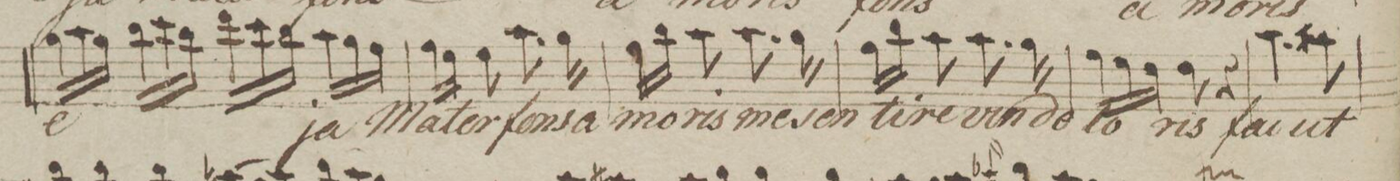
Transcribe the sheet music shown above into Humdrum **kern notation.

**kern	**text	**dynam
*I"Cant!	*	*
*clefC1	*	*
*k[b-e-a-]	*	*
*M2/4	*	*
24ee-\LL	e-	.
24ff\	.	.
24ee-\JJ	.	.
24gg\LL	.	.
24aa-\	.	.
24gg\JJ	.	.
24bb-\LL	.	.
24aa-\	.	.
24gg\JJ	.	.
24ff\LL	-ja	.
24ee-\	.	.
24dd\JJ	.	.
=66	=66	=66
16dd\LL	Ma-	.
16cc\JJ	.	.
8cc\	-ter	.
8.ff\	fons	.
16ee-\	a-	.
=67	=67	=67
16dd\LL	-mo-	.
16gg\JJ	.	.
8ff\	-ris	.
8.ff\	me	.
16ee-\	sen-	.
=68	=68	=68
16dd\LL	-ti-	.
16gg\JJ	.	.
8ff\	-re	.
8.ff\	vin	.
16ee-\	do-	.
=69	=69	=69
24dd\LL	-lo-	.
24cc\	.	.
24b-\JJ	.	.
8b-\	-ris	.
4r	.	.
=70	=70	=70
4.ff\	fac	.
8ff#X\	ut	.
=71	=71	=71
*-	*-	*-
